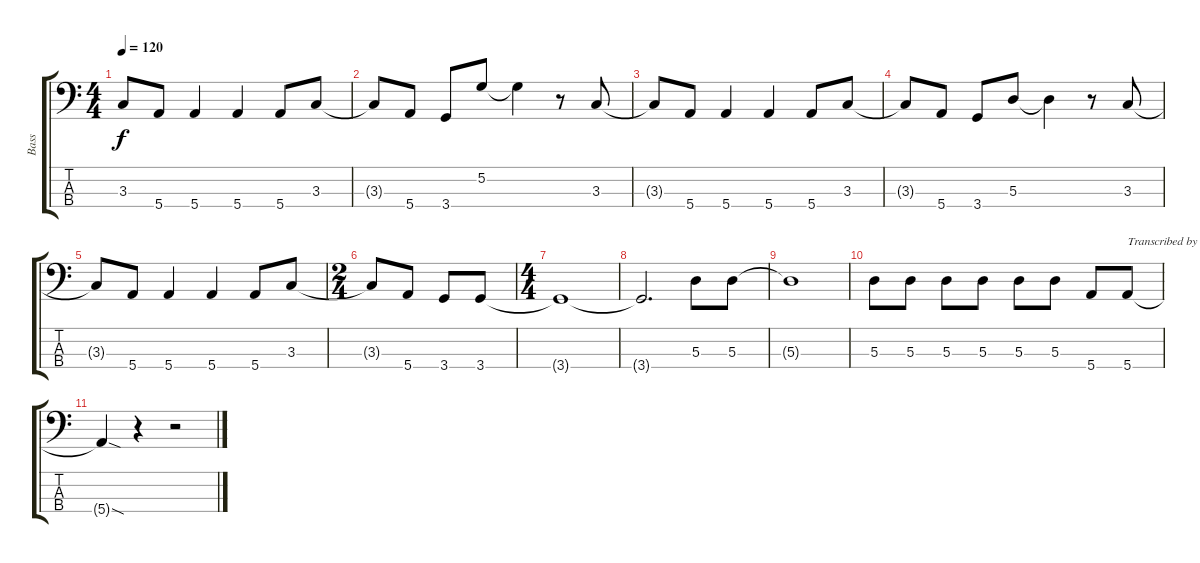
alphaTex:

\track ("Bass" "Bass") {instrument electricbassfinger}
\staff {score tabs}
\tuning (G2 D2 A1 E1) {hide}
\ts (4 4)
\tempo 120
\clef f4
\ks c
3.3{t}.8{dy f} 5.4.8 5.4.4 5.4.4 5.4.8 3.3.8 |
3.3{t}.8 5.4.8 3.4.8 5.2.8 5.2{t}.4 r.8 3.3.8 |
3.3{t}.8 5.4.8 5.4.4 5.4.4 5.4.8 3.3.8 |
3.3{t}.8 5.4.8 3.4.8 5.3.8 5.3{t}.4 r.8 3.3.8 |
3.3{t}.8 5.4.8 5.4.4 5.4.4 5.4.8 3.3.8 |
\ts (2 4)
3.3{t}.8 5.4.8 3.4.8 3.4.8 |
\ts (4 4)
3.4{t}.1 |
3.4{t}.2{d} 5.3.8 5.3.8 |
5.3{t}.1 |
5.3.8 5.3.8 5.3.8 5.3.8 5.3.8 5.3.8 5.4.8 5.4.8{txt "Transcribed by Isaias Garcia (TexasFury)"} |
5.4{sod t}.4 r.4 r.2
